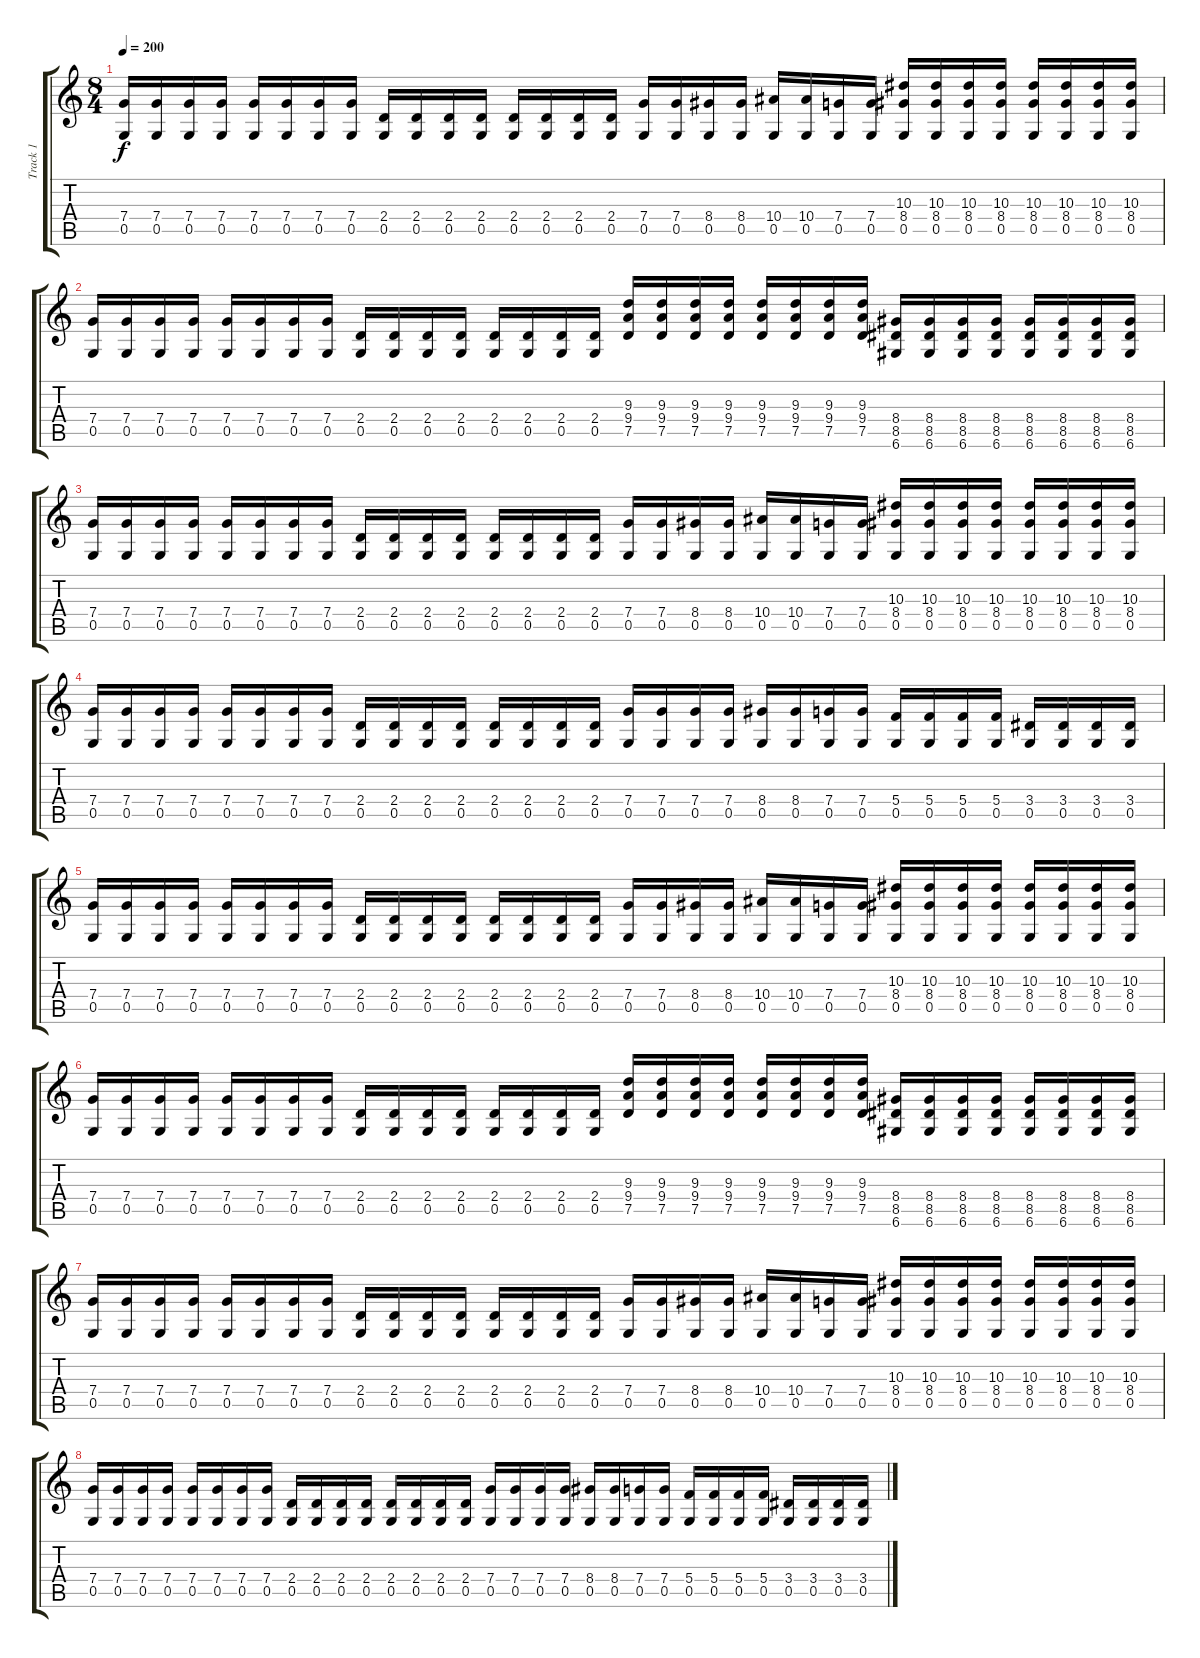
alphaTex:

\track ("Track 1" "Track 1") {instrument distortionguitar}
\staff {score tabs}
\tuning (D4 A3 F3 C3 G2 D2) {hide}
\ts (8 4)
\tempo 200
\clef g2
\ks c
(7.4 0.5).16{dy f} (7.4 0.5).16 (7.4 0.5).16 (7.4 0.5).16 (7.4 0.5).16 (7.4 0.5).16 (7.4 0.5).16 (7.4 0.5).16 (2.4 0.5).16 (2.4 0.5).16 (2.4 0.5).16 (2.4 0.5).16 (2.4 0.5).16 (2.4 0.5).16 (2.4 0.5).16 (2.4 0.5).16 (7.4 0.5).16 (7.4 0.5).16 (8.4 0.5).16 (8.4 0.5).16 (10.4 0.5).16 (10.4 0.5).16 (7.4 0.5).16 (7.4 0.5).16 (10.3 8.4 0.5).16 (10.3 8.4 0.5).16 (10.3 8.4 0.5).16 (10.3 8.4 0.5).16 (10.3 8.4 0.5).16 (10.3 8.4 0.5).16 (10.3 8.4 0.5).16 (10.3 8.4 0.5).16 |
(7.4 0.5).16 (7.4 0.5).16 (7.4 0.5).16 (7.4 0.5).16 (7.4 0.5).16 (7.4 0.5).16 (7.4 0.5).16 (7.4 0.5).16 (2.4 0.5).16 (2.4 0.5).16 (2.4 0.5).16 (2.4 0.5).16 (2.4 0.5).16 (2.4 0.5).16 (2.4 0.5).16 (2.4 0.5).16 (9.3 9.4 7.5).16 (9.3 9.4 7.5).16 (9.3 9.4 7.5).16 (9.3 9.4 7.5).16 (9.3 9.4 7.5).16 (9.3 9.4 7.5).16 (9.3 9.4 7.5).16 (9.3 9.4 7.5).16 (8.4 8.5 6.6).16 (8.4 8.5 6.6).16 (8.4 8.5 6.6).16 (8.4 8.5 6.6).16 (8.4 8.5 6.6).16 (8.4 8.5 6.6).16 (8.4 8.5 6.6).16 (8.4 8.5 6.6).16 |
(7.4 0.5).16 (7.4 0.5).16 (7.4 0.5).16 (7.4 0.5).16 (7.4 0.5).16 (7.4 0.5).16 (7.4 0.5).16 (7.4 0.5).16 (2.4 0.5).16 (2.4 0.5).16 (2.4 0.5).16 (2.4 0.5).16 (2.4 0.5).16 (2.4 0.5).16 (2.4 0.5).16 (2.4 0.5).16 (7.4 0.5).16 (7.4 0.5).16 (8.4 0.5).16 (8.4 0.5).16 (10.4 0.5).16 (10.4 0.5).16 (7.4 0.5).16 (7.4 0.5).16 (10.3 8.4 0.5).16 (10.3 8.4 0.5).16 (10.3 8.4 0.5).16 (10.3 8.4 0.5).16 (10.3 8.4 0.5).16 (10.3 8.4 0.5).16 (10.3 8.4 0.5).16 (10.3 8.4 0.5).16 |
(7.4 0.5).16 (7.4 0.5).16 (7.4 0.5).16 (7.4 0.5).16 (7.4 0.5).16 (7.4 0.5).16 (7.4 0.5).16 (7.4 0.5).16 (2.4 0.5).16 (2.4 0.5).16 (2.4 0.5).16 (2.4 0.5).16 (2.4 0.5).16 (2.4 0.5).16 (2.4 0.5).16 (2.4 0.5).16 (7.4 0.5).16 (7.4 0.5).16 (7.4 0.5).16 (7.4 0.5).16 (8.4 0.5).16 (8.4 0.5).16 (7.4 0.5).16 (7.4 0.5).16 (5.4 0.5).16 (5.4 0.5).16 (5.4 0.5).16 (5.4 0.5).16 (3.4 0.5).16 (3.4 0.5).16 (3.4 0.5).16 (3.4 0.5).16 |
(7.4 0.5).16 (7.4 0.5).16 (7.4 0.5).16 (7.4 0.5).16 (7.4 0.5).16 (7.4 0.5).16 (7.4 0.5).16 (7.4 0.5).16 (2.4 0.5).16 (2.4 0.5).16 (2.4 0.5).16 (2.4 0.5).16 (2.4 0.5).16 (2.4 0.5).16 (2.4 0.5).16 (2.4 0.5).16 (7.4 0.5).16 (7.4 0.5).16 (8.4 0.5).16 (8.4 0.5).16 (10.4 0.5).16 (10.4 0.5).16 (7.4 0.5).16 (7.4 0.5).16 (10.3 8.4 0.5).16 (10.3 8.4 0.5).16 (10.3 8.4 0.5).16 (10.3 8.4 0.5).16 (10.3 8.4 0.5).16 (10.3 8.4 0.5).16 (10.3 8.4 0.5).16 (10.3 8.4 0.5).16 |
(7.4 0.5).16 (7.4 0.5).16 (7.4 0.5).16 (7.4 0.5).16 (7.4 0.5).16 (7.4 0.5).16 (7.4 0.5).16 (7.4 0.5).16 (2.4 0.5).16 (2.4 0.5).16 (2.4 0.5).16 (2.4 0.5).16 (2.4 0.5).16 (2.4 0.5).16 (2.4 0.5).16 (2.4 0.5).16 (9.3 9.4 7.5).16 (9.3 9.4 7.5).16 (9.3 9.4 7.5).16 (9.3 9.4 7.5).16 (9.3 9.4 7.5).16 (9.3 9.4 7.5).16 (9.3 9.4 7.5).16 (9.3 9.4 7.5).16 (8.4 8.5 6.6).16 (8.4 8.5 6.6).16 (8.4 8.5 6.6).16 (8.4 8.5 6.6).16 (8.4 8.5 6.6).16 (8.4 8.5 6.6).16 (8.4 8.5 6.6).16 (8.4 8.5 6.6).16 |
(7.4 0.5).16 (7.4 0.5).16 (7.4 0.5).16 (7.4 0.5).16 (7.4 0.5).16 (7.4 0.5).16 (7.4 0.5).16 (7.4 0.5).16 (2.4 0.5).16 (2.4 0.5).16 (2.4 0.5).16 (2.4 0.5).16 (2.4 0.5).16 (2.4 0.5).16 (2.4 0.5).16 (2.4 0.5).16 (7.4 0.5).16 (7.4 0.5).16 (8.4 0.5).16 (8.4 0.5).16 (10.4 0.5).16 (10.4 0.5).16 (7.4 0.5).16 (7.4 0.5).16 (10.3 8.4 0.5).16 (10.3 8.4 0.5).16 (10.3 8.4 0.5).16 (10.3 8.4 0.5).16 (10.3 8.4 0.5).16 (10.3 8.4 0.5).16 (10.3 8.4 0.5).16 (10.3 8.4 0.5).16 |
(7.4 0.5).16 (7.4 0.5).16 (7.4 0.5).16 (7.4 0.5).16 (7.4 0.5).16 (7.4 0.5).16 (7.4 0.5).16 (7.4 0.5).16 (2.4 0.5).16 (2.4 0.5).16 (2.4 0.5).16 (2.4 0.5).16 (2.4 0.5).16 (2.4 0.5).16 (2.4 0.5).16 (2.4 0.5).16 (7.4 0.5).16 (7.4 0.5).16 (7.4 0.5).16 (7.4 0.5).16 (8.4 0.5).16 (8.4 0.5).16 (7.4 0.5).16 (7.4 0.5).16 (5.4 0.5).16 (5.4 0.5).16 (5.4 0.5).16 (5.4 0.5).16 (3.4 0.5).16 (3.4 0.5).16 (3.4 0.5).16 (3.4 0.5).16
